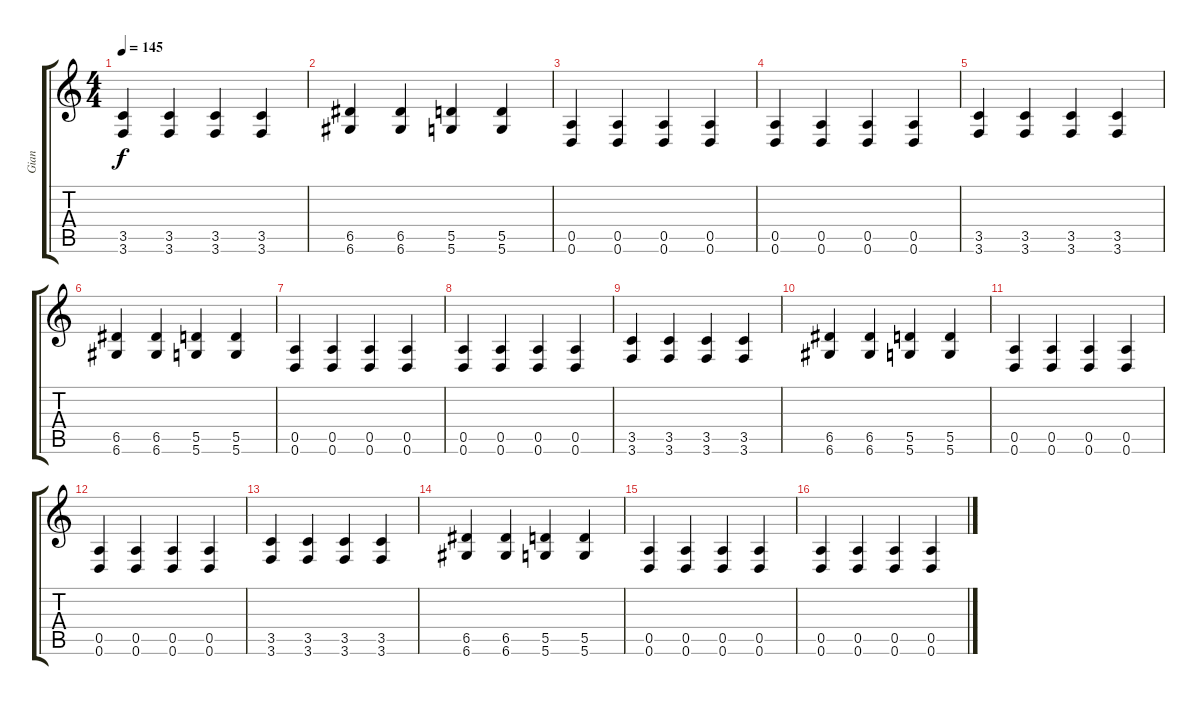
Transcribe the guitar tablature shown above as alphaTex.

\track ("Gian" "Gian") {instrument distortionguitar}
\staff {score tabs}
\tuning (E4 B3 G3 D3 A2 D2) {hide}
\ts (4 4)
\tempo 145
\clef g2
\ks c
(3.5 3.6).4{dy f} (3.5 3.6).4 (3.5 3.6).4 (3.5 3.6).4 |
(6.5 6.6).4 (6.5 6.6).4 (5.5 5.6).4 (5.5 5.6).4 |
(0.5 0.6).4 (0.5 0.6).4 (0.5 0.6).4 (0.5 0.6).4 |
(0.5 0.6).4 (0.5 0.6).4 (0.5 0.6).4 (0.5 0.6).4 |
(3.5 3.6).4 (3.5 3.6).4 (3.5 3.6).4 (3.5 3.6).4 |
(6.5 6.6).4 (6.5 6.6).4 (5.5 5.6).4 (5.5 5.6).4 |
(0.5 0.6).4 (0.5 0.6).4 (0.5 0.6).4 (0.5 0.6).4 |
(0.5 0.6).4 (0.5 0.6).4 (0.5 0.6).4 (0.5 0.6).4 |
(3.5 3.6).4 (3.5 3.6).4 (3.5 3.6).4 (3.5 3.6).4 |
(6.5 6.6).4 (6.5 6.6).4 (5.5 5.6).4 (5.5 5.6).4 |
(0.5 0.6).4 (0.5 0.6).4 (0.5 0.6).4 (0.5 0.6).4 |
(0.5 0.6).4 (0.5 0.6).4 (0.5 0.6).4 (0.5 0.6).4 |
(3.5 3.6).4 (3.5 3.6).4 (3.5 3.6).4 (3.5 3.6).4 |
(6.5 6.6).4 (6.5 6.6).4 (5.5 5.6).4 (5.5 5.6).4 |
(0.5 0.6).4 (0.5 0.6).4 (0.5 0.6).4 (0.5 0.6).4 |
(0.5 0.6).4 (0.5 0.6).4 (0.5 0.6).4 (0.5 0.6).4
